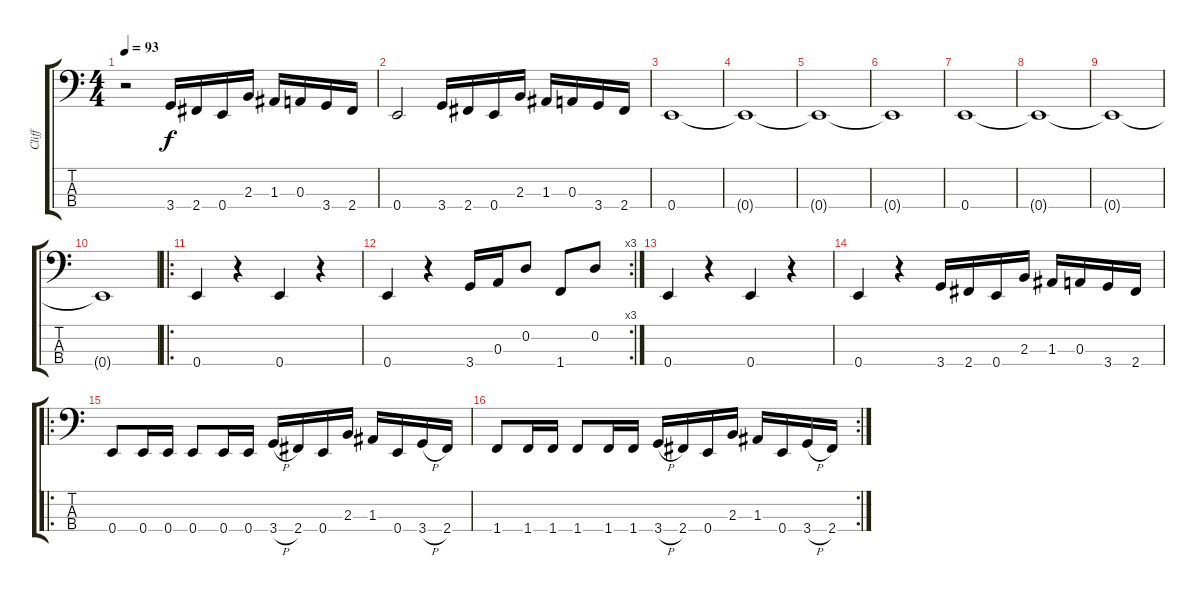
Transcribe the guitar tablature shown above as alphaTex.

\track ("Cliff" "Cliff") {instrument electricbassfinger}
\staff {score tabs}
\tuning (G2 D2 A1 E1) {hide}
\ts (4 4)
\tempo 93
\clef f4
\ks c
r.2{dy f instrument electricbassfinger} 3.4.16 2.4.16 0.4.16 2.3.16 1.3.16 0.3.16 3.4.16 2.4.16 |
0.4.2 3.4.16 2.4.16 0.4.16 2.3.16 1.3.16 0.3.16 3.4.16 2.4.16 |
0.4.1 |
0.4{t}.1 |
0.4{t}.1 |
0.4{t}.1 |
0.4.1 |
0.4{t}.1 |
0.4{t}.1 |
0.4{t}.1 |
\ro
0.4.4 r.4 0.4.4 r.4 |
\rc 3
0.4.4 r.4 3.4.16 0.3.16 0.2.8 1.4.8 0.2.8 |
0.4.4 r.4 0.4.4 r.4 |
0.4.4 r.4 3.4.16 2.4.16 0.4.16 2.3.16 1.3.16 0.3.16 3.4.16 2.4.16 |
\ro
0.4.8 0.4.16 0.4.16 0.4.8 0.4.16 0.4.16 3.4{h}.16 2.4.16 0.4.16 2.3.16 1.3.16 0.4.16 3.4{h}.16 2.4.16 |
\rc 2
1.4.8 1.4.16 1.4.16 1.4.8 1.4.16 1.4.16 3.4{h}.16 2.4.16 0.4.16 2.3.16 1.3.16 0.4.16 3.4{h}.16 2.4.16
